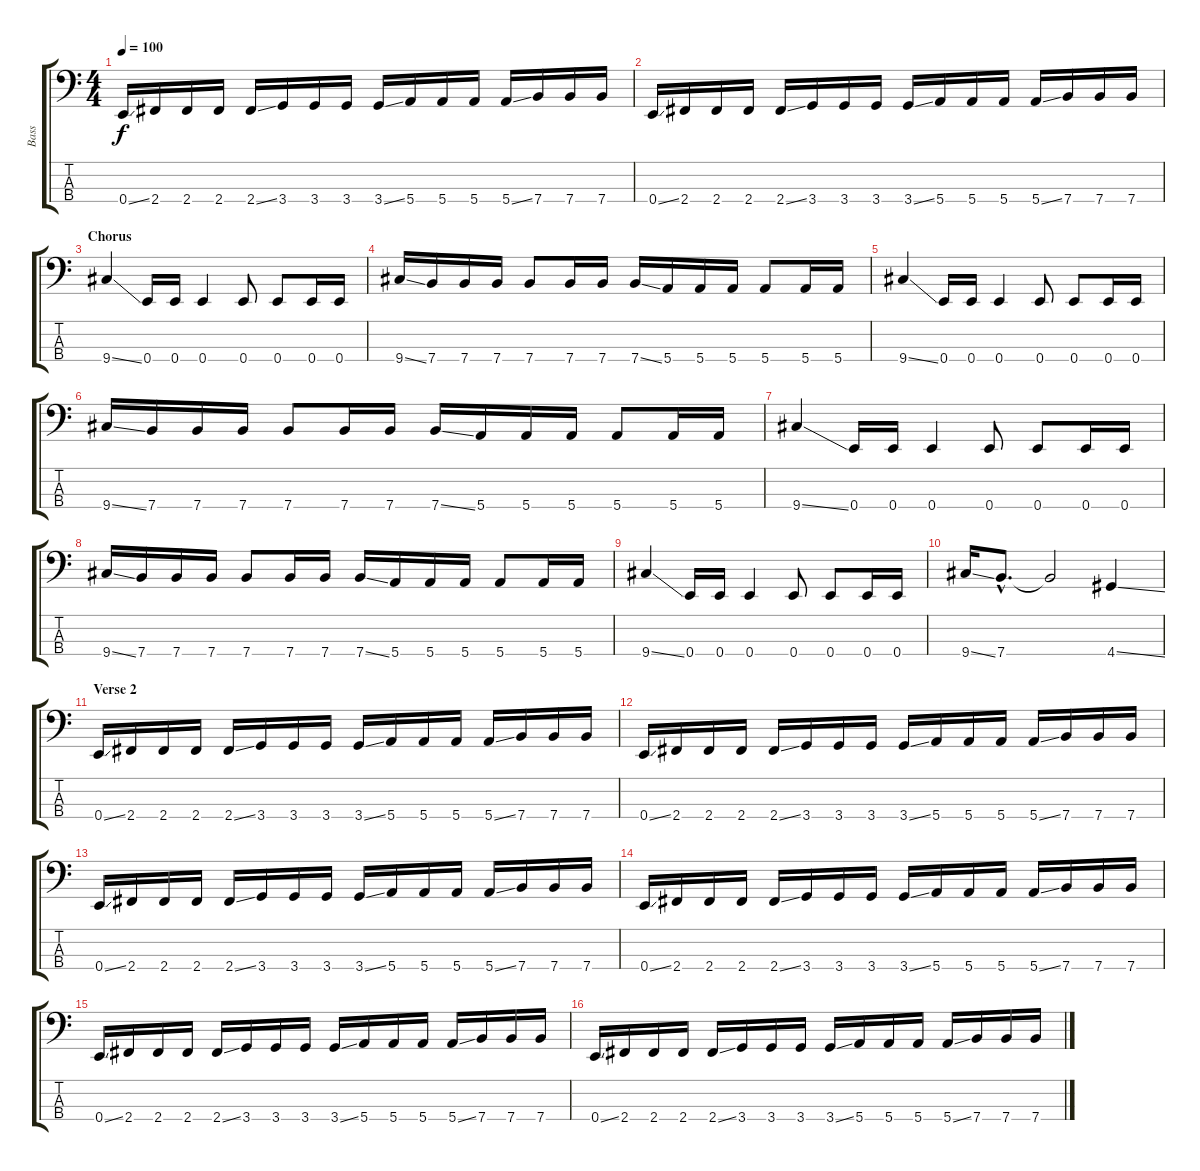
\track ("Bass" "Bass") {instrument electricbassfinger}
\staff {score tabs}
\tuning (G2 D2 A1 E1) {hide}
\ts (4 4)
\tempo 100
\clef f4
\ks c
0.4{ss}.16{dy f} 2.4.16 2.4.16 2.4.16 2.4{ss}.16 3.4.16 3.4.16 3.4.16 3.4{ss}.16 5.4.16 5.4.16 5.4.16 5.4{ss}.16 7.4.16 7.4.16 7.4.16 |
0.4{ss}.16 2.4.16 2.4.16 2.4.16 2.4{ss}.16 3.4.16 3.4.16 3.4.16 3.4{ss}.16 5.4.16 5.4.16 5.4.16 5.4{ss}.16 7.4.16 7.4.16 7.4.16 |
\section ("" "Chorus")
9.4{ss}.4 0.4.16 0.4.16 0.4.4 0.4.8 0.4.8 0.4.16 0.4.16 |
9.4{ss}.16 7.4.16 7.4.16 7.4.16 7.4.8 7.4.16 7.4.16 7.4{ss}.16 5.4.16 5.4.16 5.4.16 5.4.8 5.4.16 5.4.16 |
9.4{ss}.4 0.4.16 0.4.16 0.4.4 0.4.8 0.4.8 0.4.16 0.4.16 |
9.4{ss}.16 7.4.16 7.4.16 7.4.16 7.4.8 7.4.16 7.4.16 7.4{ss}.16 5.4.16 5.4.16 5.4.16 5.4.8 5.4.16 5.4.16 |
9.4{ss}.4 0.4.16 0.4.16 0.4.4 0.4.8 0.4.8 0.4.16 0.4.16 |
9.4{ss}.16 7.4.16 7.4.16 7.4.16 7.4.8 7.4.16 7.4.16 7.4{ss}.16 5.4.16 5.4.16 5.4.16 5.4.8 5.4.16 5.4.16 |
9.4{ss}.4 0.4.16 0.4.16 0.4.4 0.4.8 0.4.8 0.4.16 0.4.16 |
9.4{ss}.16 7.4{hac}.8{d} 7.4{t}.2 4.4{ss}.4 |
\section ("" "Verse 2")
0.4{ss}.16 2.4.16 2.4.16 2.4.16 2.4{ss}.16 3.4.16 3.4.16 3.4.16 3.4{ss}.16 5.4.16 5.4.16 5.4.16 5.4{ss}.16 7.4.16 7.4.16 7.4.16 |
0.4{ss}.16 2.4.16 2.4.16 2.4.16 2.4{ss}.16 3.4.16 3.4.16 3.4.16 3.4{ss}.16 5.4.16 5.4.16 5.4.16 5.4{ss}.16 7.4.16 7.4.16 7.4.16 |
0.4{ss}.16 2.4.16 2.4.16 2.4.16 2.4{ss}.16 3.4.16 3.4.16 3.4.16 3.4{ss}.16 5.4.16 5.4.16 5.4.16 5.4{ss}.16 7.4.16 7.4.16 7.4.16 |
0.4{ss}.16 2.4.16 2.4.16 2.4.16 2.4{ss}.16 3.4.16 3.4.16 3.4.16 3.4{ss}.16 5.4.16 5.4.16 5.4.16 5.4{ss}.16 7.4.16 7.4.16 7.4.16 |
0.4{ss}.16 2.4.16 2.4.16 2.4.16 2.4{ss}.16 3.4.16 3.4.16 3.4.16 3.4{ss}.16 5.4.16 5.4.16 5.4.16 5.4{ss}.16 7.4.16 7.4.16 7.4.16 |
0.4{ss}.16 2.4.16 2.4.16 2.4.16 2.4{ss}.16 3.4.16 3.4.16 3.4.16 3.4{ss}.16 5.4.16 5.4.16 5.4.16 5.4{ss}.16 7.4.16 7.4.16 7.4.16
